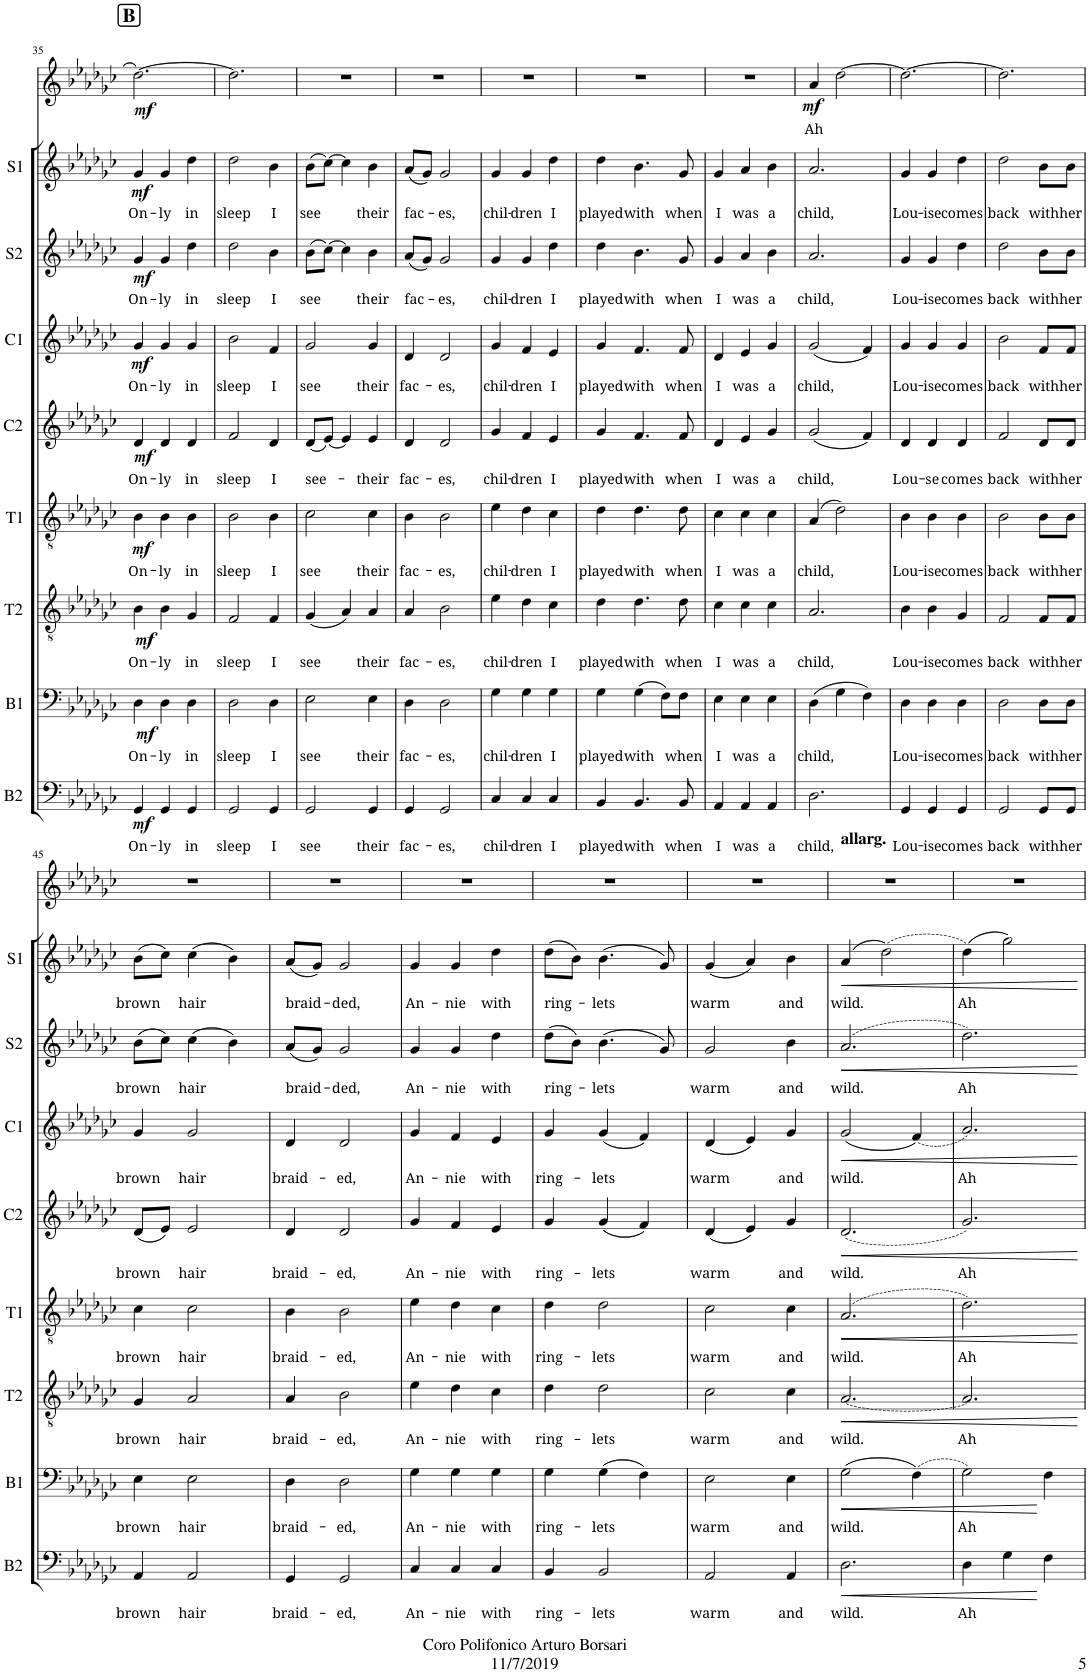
**kern	**text	**dynam	**kern	**text	**dynam	**kern	**text	**dynam	**kern	**text	**dynam	**kern	**text	**dynam	**kern	**text	**dynam	**kern	**text	**dynam	**kern	**text	**dynam	**kern	**text	**dynam
*part9	*part9	*part9	*part8	*part8	*part8	*part7	*part7	*part7	*part6	*part6	*part6	*part5	*part5	*part5	*part4	*part4	*part4	*part3	*part3	*part3	*part2	*part2	*part2	*part1	*part1	*part1
*staff9	*staff9	*staff9	*staff8	*staff8	*staff8	*staff7	*staff7	*staff7	*staff6	*staff6	*staff6	*staff5	*staff5	*staff5	*staff4	*staff4	*staff4	*staff3	*staff3	*staff3	*staff2	*staff2	*staff2	*staff1	*staff1	*staff1
*I"B2	*	*	*I"B1	*	*	*I"T2	*	*	*I"T1	*	*	*I"C2	*	*	*I"C1	*	*	*I"S2	*	*	*I"S1	*	*	*I"Solo	*	*
*I'B2	*	*	*I'B1	*	*	*I'T2	*	*	*I'T1	*	*	*I'C2	*	*	*I'C1	*	*	*I'S2	*	*	*I'S1	*	*	*	*	*
!!LO:PB:g=z
*clefF4	*	*	*clefF4	*	*	*clefGv2	*	*	*clefGv2	*	*	*clefG2	*	*	*clefG2	*	*	*clefG2	*	*	*clefG2	*	*	*clefG2	*	*
*	*	*	*	*	*	*	*	*	*	*	*	*	*	*	*	*	*	*Trd1c2	*	*	*Trd1c2	*	*	*Trd1c2	*	*
*k[b-e-a-d-g-c-]	*	*	*k[b-e-a-d-g-c-]	*	*	*k[b-e-a-d-g-c-]	*	*	*k[b-e-a-d-g-c-]	*	*	*k[b-e-a-d-g-c-]	*	*	*k[b-e-a-d-g-c-]	*	*	*k[b-e-a-d-g-c-]	*	*	*k[b-e-a-d-g-c-]	*	*	*k[b-e-a-d-g-c-]	*	*
*M3/4	*	*	*M3/4	*	*	*M3/4	*	*	*M3/4	*	*	*M3/4	*	*	*M3/4	*	*	*M3/4	*	*	*M3/4	*	*	*M3/4	*	*
!!LO:REH:place=s1:a:B:cj:fs=14:t=B
=35	=35	=35	=35	=35	=35	=35	=35	=35	=35	=35	=35	=35	=35	=35	=35	=35	=35	=35	=35	=35	=35	=35	=35	=35	=35	=35
!	!LO:LY:b	!LO:DY:b	!	!LO:LY:b	!LO:DY:b	!	!LO:LY:b	!LO:DY:b	!	!LO:LY:b	!LO:DY:b	!	!LO:LY:b	!LO:DY:b	!	!LO:LY:b	!LO:DY:b	!	!LO:LY:b	!LO:DY:b	!	!LO:LY:b	!LO:DY:b	!	!	!LO:DY:b
4GG-/	On-	mf	4D-\	On-	mf	4B-\	On-	mf	4B-\	On-	mf	4d-/	On-	mf	4g-/	On-	mf	4g-/	On-	mf	4g-/	On-	mf	[2.dd-\	.	mf
!	!LO:LY:b	!	!	!LO:LY:b	!	!	!LO:LY:b	!	!	!LO:LY:b	!	!	!LO:LY:b	!	!	!LO:LY:b	!	!	!LO:LY:b	!	!	!LO:LY:b	!	!	!	!
4GG-/	-ly	.	4D-\	-ly	.	4B-\	-ly	.	4B-\	-ly	.	4d-/	-ly	.	4g-/	-ly	.	4g-/	-ly	.	4g-/	-ly	.	.	.	.
!	!LO:LY:b	!	!	!LO:LY:b	!	!	!LO:LY:b	!	!	!LO:LY:b	!	!	!LO:LY:b	!	!	!LO:LY:b	!	!	!LO:LY:b	!	!	!LO:LY:b	!	!	!	!
4GG-/	in	.	4D-\	in	.	4G-/	in	.	4B-\	in	.	4d-/	in	.	4g-/	in	.	4dd-\	in	.	4dd-\	in	.	.	.	.
=36	=36	=36	=36	=36	=36	=36	=36	=36	=36	=36	=36	=36	=36	=36	=36	=36	=36	=36	=36	=36	=36	=36	=36	=36	=36	=36
!	!LO:LY:b	!	!	!LO:LY:b	!	!	!LO:LY:b	!	!	!LO:LY:b	!	!	!LO:LY:b	!	!	!LO:LY:b	!	!	!LO:LY:b	!	!	!LO:LY:b	!	!	!	!
2GG-/	sleep	.	2D-\	sleep	.	2F/	sleep	.	2B-\	sleep	.	2f/	sleep	.	2b-\	sleep	.	2dd-\	sleep	.	2dd-\	sleep	.	2.dd-\]	.	.
!	!LO:LY:b	!	!	!LO:LY:b	!	!	!LO:LY:b	!	!	!LO:LY:b	!	!	!LO:LY:b	!	!	!LO:LY:b	!	!	!LO:LY:b	!	!	!LO:LY:b	!	!	!	!
4GG-/	I	.	4D-\	I	.	4F/	I	.	4B-\	I	.	4d-/	I	.	4f/	I	.	4b-\	I	.	4b-\	I	.	.	.	.
=37	=37	=37	=37	=37	=37	=37	=37	=37	=37	=37	=37	=37	=37	=37	=37	=37	=37	=37	=37	=37	=37	=37	=37	=37	=37	=37
!	!LO:LY:b	!	!	!LO:LY:b	!	!	!LO:LY:b	!	!	!LO:LY:b	!	!	!LO:LY:b	!	!	!LO:LY:b	!	!	!LO:LY:b	!	!	!LO:LY:b	!	!	!	!
2GG-/	see	.	2E-\	see	.	(4G-/	see	.	2c-\	see	.	(8d-/L	see-	.	2g-/	see	.	(8b-\L	see	.	(8b-\L	see	.	2.r	.	.
.	.	.	.	.	.	.	.	.	.	.	.	[8e-/J)	.	.	.	.	.	[8cc-\J)	.	.	[8cc-\J)	.	.	.	.	.
.	.	.	.	.	.	4A-/)	.	.	.	.	.	4e-/]	.	.	.	.	.	4cc-\]	.	.	4cc-\]	.	.	.	.	.
!	!LO:LY:b	!	!	!LO:LY:b	!	!	!LO:LY:b	!	!	!LO:LY:b	!	!	!LO:LY:b	!	!	!LO:LY:b	!	!	!LO:LY:b	!	!	!LO:LY:b	!	!	!	!
4GG-/	their	.	4E-\	their	.	4A-/	their	.	4c-\	their	.	4e-/	-their	.	4g-/	their	.	4b-\	their	.	4b-\	their	.	.	.	.
=38	=38	=38	=38	=38	=38	=38	=38	=38	=38	=38	=38	=38	=38	=38	=38	=38	=38	=38	=38	=38	=38	=38	=38	=38	=38	=38
!	!LO:LY:b	!	!	!LO:LY:b	!	!	!LO:LY:b	!	!	!LO:LY:b	!	!	!LO:LY:b	!	!	!LO:LY:b	!	!	!LO:LY:b	!	!	!LO:LY:b	!	!	!	!
4GG-/	fac-	.	4D-\	fac-	.	4A-/	fac-	.	4B-\	fac-	.	4d-/	fac-	.	4d-/	fac-	.	(8a-/L	fac-	.	(8a-/L	fac-	.	2.r	.	.
.	.	.	.	.	.	.	.	.	.	.	.	.	.	.	.	.	.	8g-/J)	.	.	8g-/J)	.	.	.	.	.
!	!LO:LY:b	!	!	!LO:LY:b	!	!	!LO:LY:b	!	!	!LO:LY:b	!	!	!LO:LY:b	!	!	!LO:LY:b	!	!	!LO:LY:b	!	!	!LO:LY:b	!	!	!	!
2GG-/	-es,	.	2D-\	-es,	.	2B-\	-es,	.	2B-\	-es,	.	2d-/	-es,	.	2d-/	-es,	.	2g-/	-es,	.	2g-/	es,	.	.	.	.
=39	=39	=39	=39	=39	=39	=39	=39	=39	=39	=39	=39	=39	=39	=39	=39	=39	=39	=39	=39	=39	=39	=39	=39	=39	=39	=39
!	!LO:LY:b	!	!	!LO:LY:b	!	!	!LO:LY:b	!	!	!LO:LY:b	!	!	!LO:LY:b	!	!	!LO:LY:b	!	!	!LO:LY:b	!	!	!LO:LY:b	!	!	!	!
4C-/	chil-	.	4G-\	chil-	.	4e-\	chil-	.	4e-\	chil-	.	4g-/	chil-	.	4g-/	chil-	.	4g-/	chil-	.	4g-/	chil-	.	2.r	.	.
!	!LO:LY:b	!	!	!LO:LY:b	!	!	!LO:LY:b	!	!	!LO:LY:b	!	!	!LO:LY:b	!	!	!LO:LY:b	!	!	!LO:LY:b	!	!	!LO:LY:b	!	!	!	!
4C-/	-dren	.	4G-\	-dren	.	4d-\	-dren	.	4d-\	-dren	.	4f/	-dren	.	4f/	-dren	.	4g-/	-dren	.	4g-/	-dren	.	.	.	.
!	!LO:LY:b	!	!	!LO:LY:b	!	!	!LO:LY:b	!	!	!LO:LY:b	!	!	!LO:LY:b	!	!	!LO:LY:b	!	!	!LO:LY:b	!	!	!LO:LY:b	!	!	!	!
4C-/	I	.	4G-\	I	.	4c-\	I	.	4c-\	I	.	4e-/	I	.	4e-/	I	.	4dd-\	I	.	4dd-\	I	.	.	.	.
=40	=40	=40	=40	=40	=40	=40	=40	=40	=40	=40	=40	=40	=40	=40	=40	=40	=40	=40	=40	=40	=40	=40	=40	=40	=40	=40
!	!LO:LY:b	!	!	!LO:LY:b	!	!	!LO:LY:b	!	!	!LO:LY:b	!	!	!LO:LY:b	!	!	!LO:LY:b	!	!	!LO:LY:b	!	!	!LO:LY:b	!	!	!	!
4BB-/	played	.	4G-\	played	.	4d-\	played	.	4d-\	played	.	4g-/	played	.	4g-/	played	.	4dd-\	played	.	4dd-\	played	.	2.r	.	.
!	!LO:LY:b	!	!	!LO:LY:b	!	!	!LO:LY:b	!	!	!LO:LY:b	!	!	!LO:LY:b	!	!	!LO:LY:b	!	!	!LO:LY:b	!	!	!LO:LY:b	!	!	!	!
4.BB-/	with	.	(4G-\	with	.	4.d-\	with	.	4.d-\	with	.	4.f/	with	.	4.f/	with	.	4.b-\	with	.	4.b-\	with	.	.	.	.
.	.	.	8F\L)	.	.	.	.	.	.	.	.	.	.	.	.	.	.	.	.	.	.	.	.	.	.	.
!	!LO:LY:b	!	!	!LO:LY:b	!	!	!LO:LY:b	!	!	!LO:LY:b	!	!	!LO:LY:b	!	!	!LO:LY:b	!	!	!LO:LY:b	!	!	!LO:LY:b	!	!	!	!
8BB-/	when	.	8F\J	when	.	8d-\	when	.	8d-\	when	.	8f/	when	.	8f/	when	.	8g-/	when	.	8g-/	when	.	.	.	.
=41	=41	=41	=41	=41	=41	=41	=41	=41	=41	=41	=41	=41	=41	=41	=41	=41	=41	=41	=41	=41	=41	=41	=41	=41	=41	=41
!	!LO:LY:b	!	!	!LO:LY:b	!	!	!LO:LY:b	!	!	!LO:LY:b	!	!	!LO:LY:b	!	!	!LO:LY:b	!	!	!LO:LY:b	!	!	!LO:LY:b	!	!	!	!
4AA-/	I	.	4E-\	I	.	4c-\	I	.	4c-\	I	.	4d-/	I	.	4d-/	I	.	4g-/	I	.	4g-/	I	.	2.r	.	.
!	!LO:LY:b	!	!	!LO:LY:b	!	!	!LO:LY:b	!	!	!LO:LY:b	!	!	!LO:LY:b	!	!	!LO:LY:b	!	!	!LO:LY:b	!	!	!LO:LY:b	!	!	!	!
4AA-/	was	.	4E-\	was	.	4c-\	was	.	4c-\	was	.	4e-/	was	.	4e-/	was	.	4a-/	was	.	4a-/	was	.	.	.	.
!	!LO:LY:b	!	!	!LO:LY:b	!	!	!LO:LY:b	!	!	!LO:LY:b	!	!	!LO:LY:b	!	!	!LO:LY:b	!	!	!LO:LY:b	!	!	!LO:LY:b	!	!	!	!
4AA-/	a	.	4E-\	a	.	4c-\	a	.	4c-\	a	.	4g-/	a	.	4g-/	a	.	4b-\	a	.	4b-\	a	.	.	.	.
=42	=42	=42	=42	=42	=42	=42	=42	=42	=42	=42	=42	=42	=42	=42	=42	=42	=42	=42	=42	=42	=42	=42	=42	=42	=42	=42
!	!LO:LY:b	!	!	!LO:LY:b	!	!	!LO:LY:b	!	!	!LO:LY:b	!	!	!LO:LY:b	!	!	!LO:LY:b	!	!	!LO:LY:b	!	!	!LO:LY:b	!	!	!LO:LY:b	!LO:DY:b
2.D-\	child,	.	(4D-\	child,	.	2.A-/	child,	.	(4A-/	child,	.	(2g-/	child,	.	(2g-/	child,	.	2.a-/	child,	.	2.a-/	child,	.	4a-/	Ah	mf
.	.	.	4G-\	.	.	.	.	.	2d-\)	.	.	.	.	.	.	.	.	.	.	.	.	.	.	[2dd-\	.	.
.	.	.	4F\)	.	.	.	.	.	.	.	.	4f/)	.	.	4f/)	.	.	.	.	.	.	.	.	.	.	.
=43	=43	=43	=43	=43	=43	=43	=43	=43	=43	=43	=43	=43	=43	=43	=43	=43	=43	=43	=43	=43	=43	=43	=43	=43	=43	=43
!	!LO:LY:b	!	!	!LO:LY:b	!	!	!LO:LY:b	!	!	!LO:LY:b	!	!	!LO:LY:b	!	!	!LO:LY:b	!	!	!LO:LY:b	!	!	!LO:LY:b	!	!	!	!
4GG-/	Lou-	.	4D-\	Lou-	.	4B-\	Lou-	.	4B-\	Lou-	.	4d-/	Lou-	.	4g-/	Lou-	.	4g-/	Lou-	.	4g-/	Lou-	.	2.dd-\_	.	.
!	!LO:LY:b	!	!	!LO:LY:b	!	!	!LO:LY:b	!	!	!LO:LY:b	!	!	!LO:LY:b	!	!	!LO:LY:b	!	!	!LO:LY:b	!	!	!LO:LY:b	!	!	!	!
4GG-/	-ise	.	4D-\	-ise	.	4B-\	-ise	.	4B-\	-ise	.	4d-/	-se	.	4g-/	-ise	.	4g-/	-ise	.	4g-/	-ise	.	.	.	.
!	!LO:LY:b	!	!	!LO:LY:b	!	!	!LO:LY:b	!	!	!LO:LY:b	!	!	!LO:LY:b	!	!	!LO:LY:b	!	!	!LO:LY:b	!	!	!LO:LY:b	!	!	!	!
4GG-/	comes	.	4D-\	comes	.	4G-/	comes	.	4B-\	comes	.	4d-/	comes	.	4g-/	comes	.	4dd-\	comes	.	4dd-\	comes	.	.	.	.
=44	=44	=44	=44	=44	=44	=44	=44	=44	=44	=44	=44	=44	=44	=44	=44	=44	=44	=44	=44	=44	=44	=44	=44	=44	=44	=44
!	!LO:LY:b	!	!	!LO:LY:b	!	!	!LO:LY:b	!	!	!LO:LY:b	!	!	!LO:LY:b	!	!	!LO:LY:b	!	!	!LO:LY:b	!	!	!LO:LY:b	!	!	!	!
2GG-/	back	.	2D-\	back	.	2F/	back	.	2B-\	back	.	2f/	back	.	2b-\	back	.	2dd-\	back	.	2dd-\	back	.	2.dd-\]	.	.
!	!LO:LY:b	!	!	!LO:LY:b	!	!	!LO:LY:b	!	!	!LO:LY:b	!	!	!LO:LY:b	!	!	!LO:LY:b	!	!	!LO:LY:b	!	!	!LO:LY:b	!	!	!	!
8GG-/L	with	.	8D-\L	with	.	8F/L	with	.	8B-\L	with	.	8d-/L	with	.	8f/L	with	.	8b-\L	with	.	8b-\L	with	.	.	.	.
!	!LO:LY:b	!	!	!LO:LY:b	!	!	!LO:LY:b	!	!	!LO:LY:b	!	!	!LO:LY:b	!	!	!LO:LY:b	!	!	!LO:LY:b	!	!	!LO:LY:b	!	!	!	!
8GG-/J	her	.	8D-\J	her	.	8F/J	her	.	8B-\J	her	.	8d-/J	her	.	8f/J	her	.	8b-\J	her	.	8b-\J	her	.	.	.	.
!!LO:LB:g=z
=45	=45	=45	=45	=45	=45	=45	=45	=45	=45	=45	=45	=45	=45	=45	=45	=45	=45	=45	=45	=45	=45	=45	=45	=45	=45	=45
!	!LO:LY:b	!	!	!LO:LY:b	!	!	!LO:LY:b	!	!	!LO:LY:b	!	!	!LO:LY:b	!	!	!LO:LY:b	!	!	!LO:LY:b	!	!	!LO:LY:b	!	!	!	!
4AA-/	brown	.	4E-\	brown	.	4G-/	brown	.	4c-\	brown	.	(8d-/L	brown	.	4g-/	brown	.	(8b-\L	brown	.	(8b-\L	brown	.	2.r	.	.
.	.	.	.	.	.	.	.	.	.	.	.	8e-/J)	.	.	.	.	.	8cc-\J)	.	.	8cc-\J)	.	.	.	.	.
!	!LO:LY:b	!	!	!LO:LY:b	!	!	!LO:LY:b	!	!	!LO:LY:b	!	!	!LO:LY:b	!	!	!LO:LY:b	!	!	!LO:LY:b	!	!	!LO:LY:b	!	!	!	!
2AA-/	hair	.	2E-\	hair	.	2A-/	hair	.	2c-\	hair	.	2e-/	hair	.	2g-/	hair	.	(4cc-\	hair	.	(4cc-\	hair	.	.	.	.
.	.	.	.	.	.	.	.	.	.	.	.	.	.	.	.	.	.	4b-\)	.	.	4b-\)	.	.	.	.	.
=46	=46	=46	=46	=46	=46	=46	=46	=46	=46	=46	=46	=46	=46	=46	=46	=46	=46	=46	=46	=46	=46	=46	=46	=46	=46	=46
!	!LO:LY:b	!	!	!LO:LY:b	!	!	!LO:LY:b	!	!	!LO:LY:b	!	!	!LO:LY:b	!	!	!LO:LY:b	!	!	!LO:LY:b	!	!	!LO:LY:b	!	!	!	!
4GG-/	braid-	.	4D-\	braid-	.	4A-/	braid-	.	4B-\	braid-	.	4d-/	braid-	.	4d-/	braid-	.	(8a-/L	braid-	.	(8a-/L	braid-	.	2.r	.	.
.	.	.	.	.	.	.	.	.	.	.	.	.	.	.	.	.	.	8g-/J)	.	.	8g-/J)	.	.	.	.	.
!	!LO:LY:b	!	!	!LO:LY:b	!	!	!LO:LY:b	!	!	!LO:LY:b	!	!	!LO:LY:b	!	!	!LO:LY:b	!	!	!LO:LY:b	!	!	!LO:LY:b	!	!	!	!
2GG-/	-ed,	.	2D-\	-ed,	.	2B-\	-ed,	.	2B-\	-ed,	.	2d-/	-ed,	.	2d-/	-ed,	.	2g-/	-ded,	.	2g-/	-ded,	.	.	.	.
=47	=47	=47	=47	=47	=47	=47	=47	=47	=47	=47	=47	=47	=47	=47	=47	=47	=47	=47	=47	=47	=47	=47	=47	=47	=47	=47
!	!LO:LY:b	!	!	!LO:LY:b	!	!	!LO:LY:b	!	!	!LO:LY:b	!	!	!LO:LY:b	!	!	!LO:LY:b	!	!	!LO:LY:b	!	!	!LO:LY:b	!	!	!	!
4C-/	An-	.	4G-\	An-	.	4e-\	An-	.	4e-\	An-	.	4g-/	An-	.	4g-/	An-	.	4g-/	An-	.	4g-/	An-	.	2.r	.	.
!	!LO:LY:b	!	!	!LO:LY:b	!	!	!LO:LY:b	!	!	!LO:LY:b	!	!	!LO:LY:b	!	!	!LO:LY:b	!	!	!LO:LY:b	!	!	!LO:LY:b	!	!	!	!
4C-/	-nie	.	4G-\	-nie	.	4d-\	-nie	.	4d-\	-nie	.	4f/	-nie	.	4f/	-nie	.	4g-/	-nie	.	4g-/	-nie	.	.	.	.
!	!LO:LY:b	!	!	!LO:LY:b	!	!	!LO:LY:b	!	!	!LO:LY:b	!	!	!LO:LY:b	!	!	!LO:LY:b	!	!	!LO:LY:b	!	!	!LO:LY:b	!	!	!	!
4C-/	with	.	4G-\	with	.	4c-\	with	.	4c-\	with	.	4e-/	with	.	4e-/	with	.	4dd-\	with	.	4dd-\	with	.	.	.	.
=48	=48	=48	=48	=48	=48	=48	=48	=48	=48	=48	=48	=48	=48	=48	=48	=48	=48	=48	=48	=48	=48	=48	=48	=48	=48	=48
!	!LO:LY:b	!	!	!LO:LY:b	!	!	!LO:LY:b	!	!	!LO:LY:b	!	!	!LO:LY:b	!	!	!LO:LY:b	!	!	!LO:LY:b	!	!	!LO:LY:b	!	!	!	!
4BB-/	ring-	.	4G-\	ring-	.	4d-\	ring-	.	4d-\	ring-	.	4g-/	ring-	.	4g-/	ring-	.	(8dd-\L	ring-	.	(8dd-\L	ring-	.	2.r	.	.
.	.	.	.	.	.	.	.	.	.	.	.	.	.	.	.	.	.	8b-\J)	.	.	8b-\J)	.	.	.	.	.
!	!LO:LY:b	!	!	!LO:LY:b	!	!	!LO:LY:b	!	!	!LO:LY:b	!	!	!LO:LY:b	!	!	!LO:LY:b	!	!	!LO:LY:b	!	!	!LO:LY:b	!	!	!	!
2BB-/	-lets	.	(4G-\	-lets	.	2d-\	-lets	.	2d-\	-lets	.	(4g-/	-lets	.	(4g-/	-lets	.	(4.b-\	-lets	.	(4.b-\	-lets	.	.	.	.
.	.	.	4F\)	.	.	.	.	.	.	.	.	4f/)	.	.	4f/)	.	.	.	.	.	.	.	.	.	.	.
.	.	.	.	.	.	.	.	.	.	.	.	.	.	.	.	.	.	8g-/)	.	.	8g-/)	.	.	.	.	.
=49	=49	=49	=49	=49	=49	=49	=49	=49	=49	=49	=49	=49	=49	=49	=49	=49	=49	=49	=49	=49	=49	=49	=49	=49	=49	=49
!	!LO:LY:b	!	!	!LO:LY:b	!	!	!LO:LY:b	!	!	!LO:LY:b	!	!	!LO:LY:b	!	!	!LO:LY:b	!	!	!LO:LY:b	!	!	!LO:LY:b	!	!	!	!
2AA-/	warm	.	2E-\	warm	.	2c-\	warm	.	2c-\	warm	.	(4d-/	warm	.	(4d-/	warm	.	2g-/	warm	.	(4g-/	warm	.	2.r	.	.
.	.	.	.	.	.	.	.	.	.	.	.	4e-/)	.	.	4e-/)	.	.	.	.	.	4a-/)	.	.	.	.	.
!	!LO:LY:b	!	!	!LO:LY:b	!	!	!LO:LY:b	!	!	!LO:LY:b	!	!	!LO:LY:b	!	!	!LO:LY:b	!	!	!LO:LY:b	!	!	!LO:LY:b	!	!	!	!
4AA-/	and	.	4E-\	and	.	4c-\	and	.	4c-\	and	.	4g-/	and	.	4g-/	and	.	4b-\	and	.	4b-\	and	.	.	.	.
=50	=50	=50	=50	=50	=50	=50	=50	=50	=50	=50	=50	=50	=50	=50	=50	=50	=50	=50	=50	=50	=50	=50	=50	=50	=50	=50
!	!	!	!	!	!	!	!	!	!	!	!	!	!	!	!	!	!	!	!	!	!	!	!	!LO:TX:a:B:t=allarg.	!	!
!	!LO:LY:b	!LO:HP:b	!	!LO:LY:b	!LO:HP:b	!LO:T:dash	!LO:LY:b	!LO:HP:b	!	!LO:LY:b	!LO:HP:b	!	!LO:LY:b	!LO:HP:b	!	!LO:LY:b	!LO:HP:b	!	!LO:LY:b	!LO:HP:b	!	!LO:LY:b	!LO:HP:b	!	!	!
2.D-\	wild.	<	(2G-\	wild.	<	[2.A-/	wild.	<	(2.A-/	wild.	<	(2.d-/	wild.	<	(2g-/	wild.	<	(2.a-/	wild.	<	(4a-/	wild.	<	2.r	.	.
.	.	.	.	.	.	.	.	.	.	.	.	.	.	.	.	.	.	.	.	.	(2dd-\)	.	.	.	.	.
.	.	.	(4F\)	.	.	.	.	.	.	.	.	.	.	.	(4f/)	.	.	.	.	.	.	.	.	.	.	.
=51	=51	=51	=51	=51	=51	=51	=51	=51	=51	=51	=51	=51	=51	=51	=51	=51	=51	=51	=51	=51	=51	=51	=51	=51	=51	=51
!	!LO:LY:b	!	!	!LO:LY:b	!	!	!LO:LY:b	!	!	!LO:LY:b	!	!	!LO:LY:b	!	!	!LO:LY:b	!	!	!LO:LY:b	!	!	!LO:LY:b	!	!	!	!
4D-\	Ah	.	2G-\)	Ah	.	2.A-/]	Ah	.	2.d-\)	Ah	.	2.g-/)	Ah	.	2.a-/)	Ah	.	2.dd-\)	Ah	.	(4dd-\)	Ah	.	2.r	.	.
4G-\	.	.	.	.	.	.	.	.	.	.	.	.	.	.	.	.	.	.	.	.	2gg-\)	.	.	.	.	.
4F\	.	[	4F\	.	[	.	.	.	.	.	.	.	.	.	.	.	.	.	.	.	.	.	.	.	.	.
.	.	.	.	.	.	.	.	[	.	.	[	.	.	[	.	.	[	.	.	[	.	.	[	.	.	.
=	=	=	=	=	=	=	=	=	=	=	=	=	=	=	=	=	=	=	=	=	=	=	=	=	=	=
*-	*-	*-	*-	*-	*-	*-	*-	*-	*-	*-	*-	*-	*-	*-	*-	*-	*-	*-	*-	*-	*-	*-	*-	*-	*-	*-
